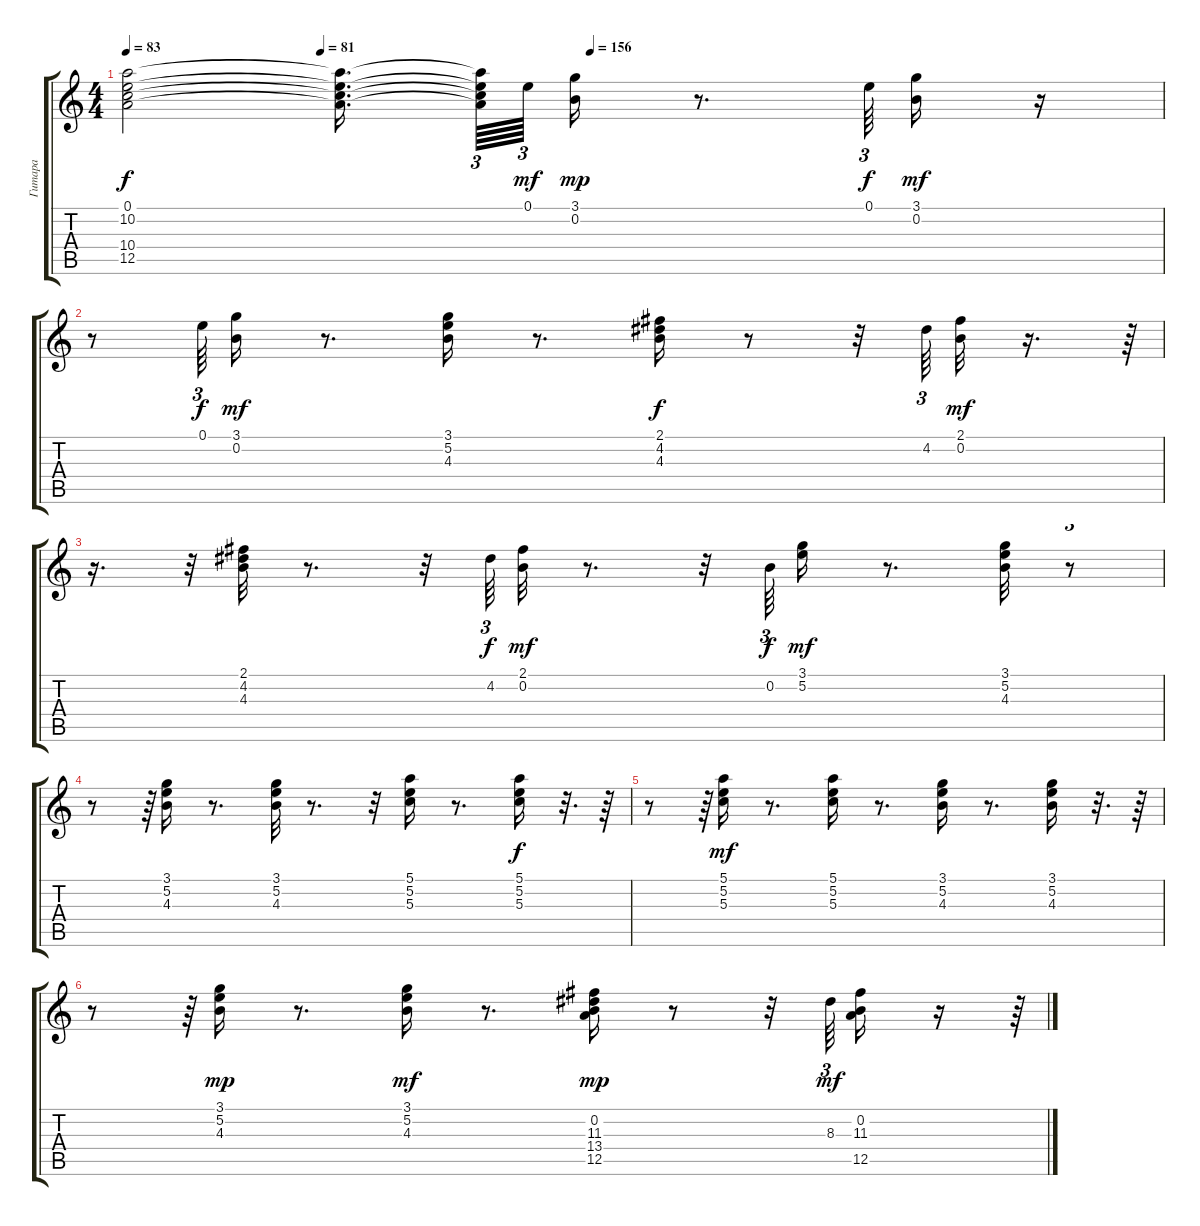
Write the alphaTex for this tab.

\track ("Гитара" "Гитара") {instrument electricguitarclean}
\staff {score tabs}
\tuning (E4 B3 G3 D3 A2 E2) {hide}
\ts (4 4)
\tempo 83
\tempo (81 0.1875)
\tempo (156 0.4479166666666667)
\clef g2
\ks c
(0.1{t} 10.2{t} 10.4{t} 12.5{t}).2{dy f} (0.1{t} 10.2{t} 10.4{t} 12.5{t}).16{d beam splitsecondary} (0.1{t} 10.2{t} 10.4{t} 12.5{t}).64{tu (3 2)} 0.1.64{tu (3 2) dy mf beam splitsecondary} (3.1 0.2).16{dy mp} r.8{d} 0.1.64{tu (3 2) dy f} (3.1 0.2).16{dy mf} r.16 |
r.8 0.1.64{tu (3 2) dy f} (3.1 0.2).16{dy mf} r.8{d} (3.1 5.2 4.3).16 r.8{d} (2.1 4.2 4.3).16{dy f} r.8 r.32 4.2.64{tu (3 2)} (2.1 0.2).32{dy mf} r.16{d} r.64{tu (3 2)} |
r.16{d} r.32{tu (3 2)} (2.1 4.2 4.3).32 r.8{d} r.32 4.2.64{tu (3 2) dy f} (2.1 0.2).32{dy mf} r.8{d} r.32 0.2.64{tu (3 2) dy f} (3.1 5.2).16{dy mf} r.8{d} (3.1 5.2 4.3).32 r.8{tu (3 2)} |
r.8 r.64{tu (3 2)} (3.1 5.2 4.3).16 r.8{d} (3.1 5.2 4.3).32 r.8{d} r.32 (5.1 5.2 5.3).16 r.8{d} (5.1 5.2 5.3).16{dy f} r.32{d} r.64 |
r.8 r.64{tu (3 2)} (5.1 5.2 5.3).16{dy mf} r.8{d} (5.1 5.2 5.3).16 r.8{d} (3.1 5.2 4.3).16 r.8{d} (3.1 5.2 4.3).16 r.32{d} r.64 |
r.8 r.64{tu (3 2)} (3.1 5.2 4.3).16{dy mp} r.8{d} (3.1 5.2 4.3).16{dy mf} r.8{d} (0.2 11.3 13.4 12.5).16{dy mp} r.8 r.32 8.3.64{tu (3 2) dy mf} (0.2 11.3 12.5).16 r.16 r.64{tu (3 2)}
